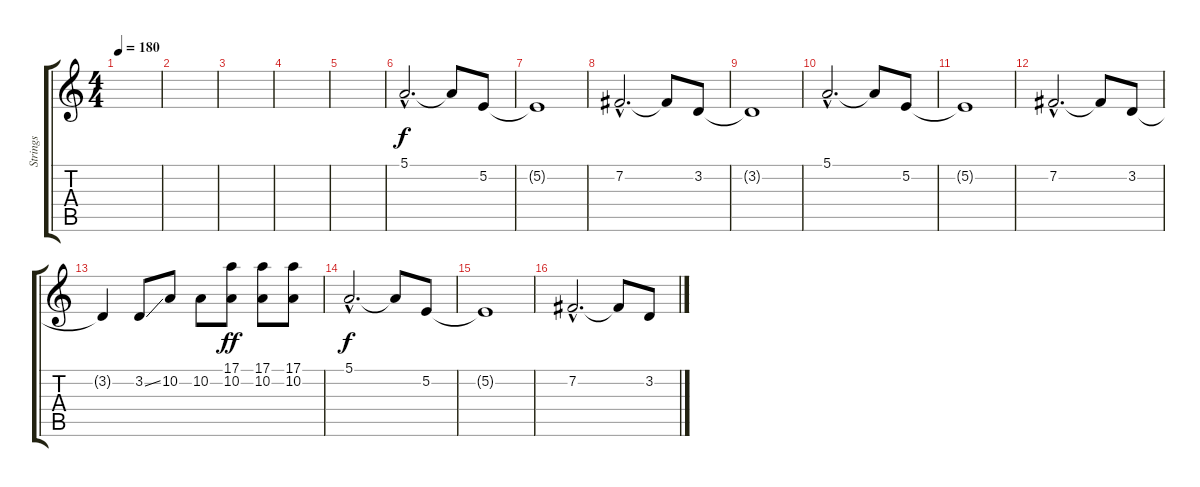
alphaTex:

\track ("Strings" "Strings") {instrument stringensemble1}
\staff {score tabs}
\tuning (E4 B3 G3 D3 A2 E2) {hide}
\ts (4 4)
\tempo 180
\clef g2
\ks c
|
|
|
|
|
5.1{hac}.2{d} 5.1{t}.8 5.2.8 |
5.2{t}.1 |
7.2{hac}.2{d} 7.2{t}.8 3.2.8 |
3.2{t}.1 |
5.1{hac}.2{d} 5.1{t}.8 5.2.8 |
5.2{t}.1 |
7.2{hac}.2{d} 7.2{t}.8 3.2.8 |
3.2{t}.4 3.2{ss}.8 10.2.8 10.2.8 (17.1 10.2).8{dy ff} (17.1 10.2).8 (17.1 10.2).8 |
5.1{hac}.2{d dy f} 5.1{t}.8 5.2.8 |
5.2{t}.1 |
7.2{hac}.2{d} 7.2{t}.8 3.2.8
